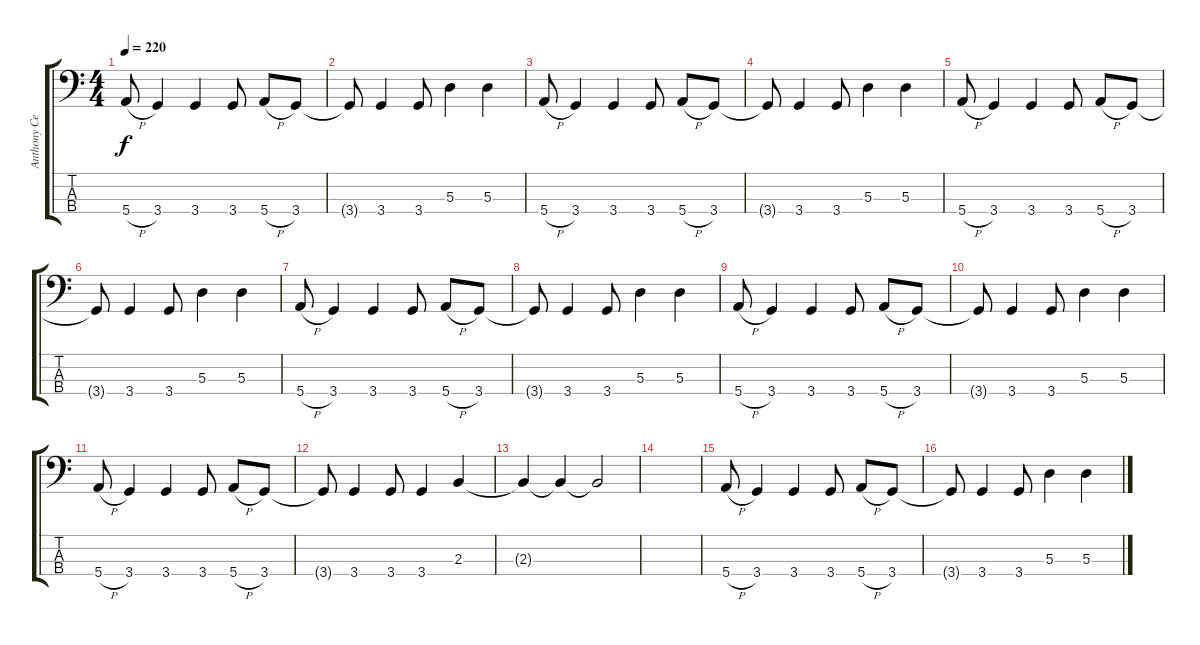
\track ("Anthony Celestino (Bass)" "Anthony Ce") {instrument electricbasspick}
\staff {score tabs}
\tuning (G2 D2 A1 E1) {hide}
\ts (4 4)
\tempo 220
\clef f4
\ks c
5.4{h}.8{dy f} 3.4.4 3.4.4 3.4.8 5.4{h}.8 3.4.8 |
3.4{t}.8 3.4.4 3.4.8 5.3.4 5.3.4 |
5.4{h}.8 3.4.4 3.4.4 3.4.8 5.4{h}.8 3.4.8 |
3.4{t}.8 3.4.4 3.4.8 5.3.4 5.3.4 |
5.4{h}.8 3.4.4 3.4.4 3.4.8 5.4{h}.8 3.4.8 |
3.4{t}.8 3.4.4 3.4.8 5.3.4 5.3.4 |
5.4{h}.8 3.4.4 3.4.4 3.4.8 5.4{h}.8 3.4.8 |
3.4{t}.8 3.4.4 3.4.8 5.3.4 5.3.4 |
5.4{h}.8 3.4.4 3.4.4 3.4.8 5.4{h}.8 3.4.8 |
3.4{t}.8 3.4.4 3.4.8 5.3.4 5.3.4 |
5.4{h}.8 3.4.4 3.4.4 3.4.8 5.4{h}.8 3.4.8 |
3.4{t}.8 3.4.4 3.4.8 3.4.4 2.3.4 |
2.3{t}.4 2.3{t}.4 2.3{t}.2 |
|
5.4{h}.8 3.4.4 3.4.4 3.4.8 5.4{h}.8 3.4.8 |
3.4{t}.8 3.4.4 3.4.8 5.3.4 5.3.4
